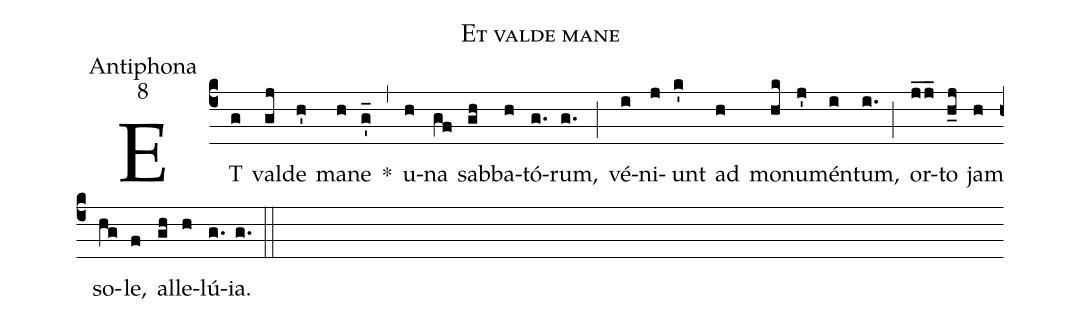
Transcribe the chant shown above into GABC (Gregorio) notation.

name:Et valde mane;
office-part:Antiphona;
mode:8;
%%
(c4) ET(g) val(gj)de(h') ma(h)ne(g'_) *(,) u(h)na(gf) sab(gh)ba(h)tó(g.)rum,(g.) (;) vé(i)ni(j)unt(k') ad(h) mo(hk)nu(j')mén(i)tum,(i.) (;) or(j_/j_)to(h_j) jam(h) so(hg)le,(f) al(gh)le(h)lú(g.)ia.(g.) (::)
